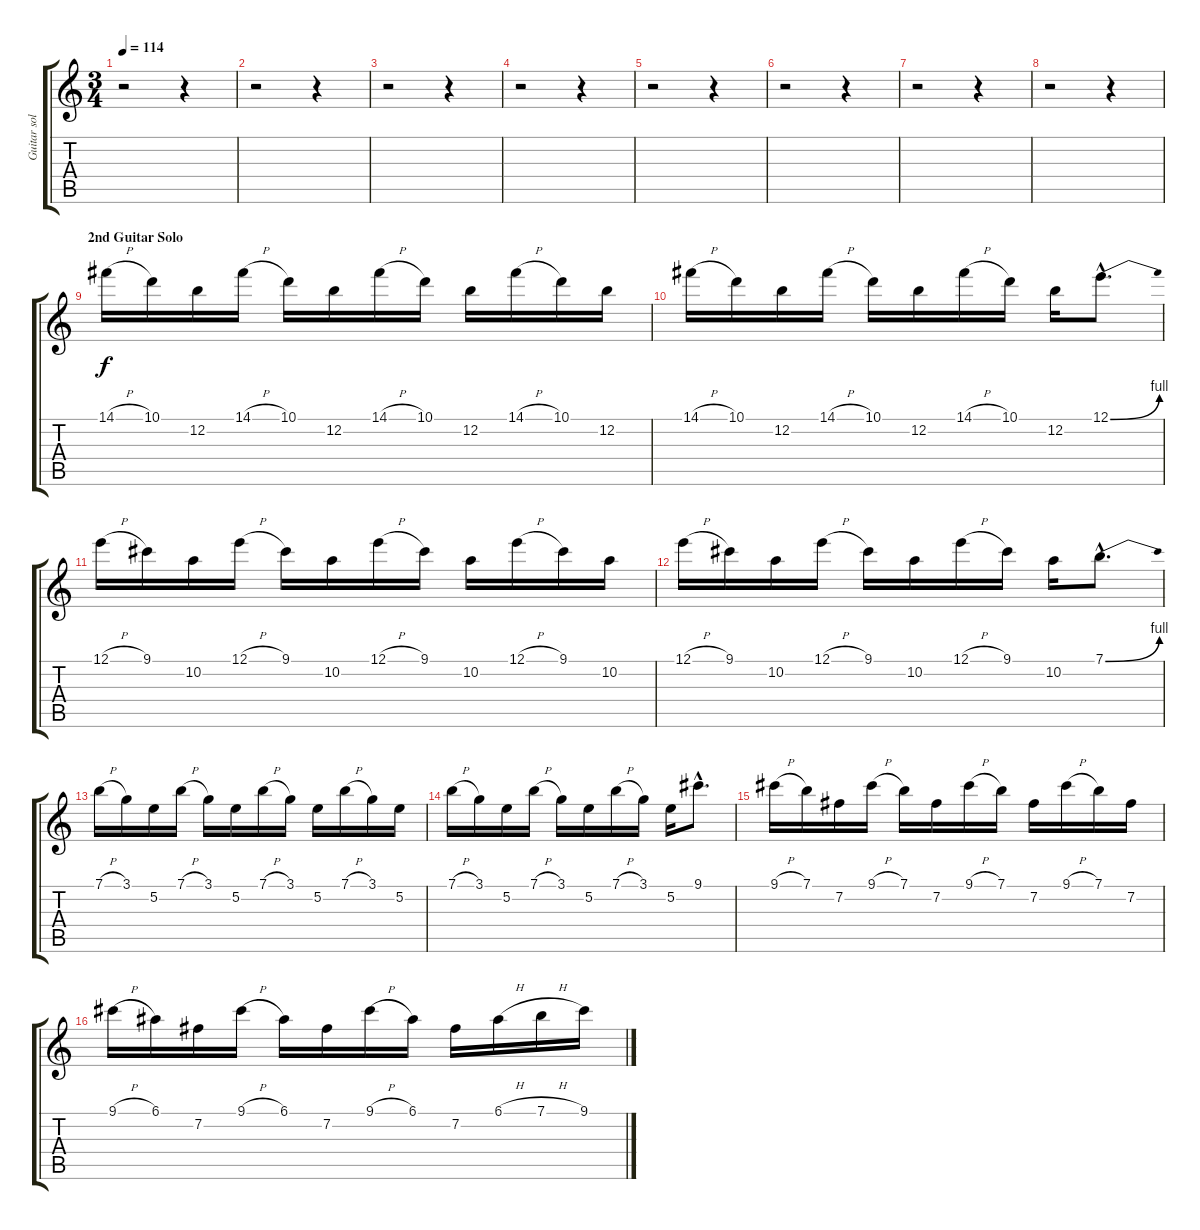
\track ("Guitar solo 2" "Guitar sol") {instrument overdrivenguitar}
\staff {score tabs}
\tuning (E4 B3 G3 D3 A2 E2) {hide}
\ts (3 4)
\tempo 114
\clef g2
\ks c
r.2{dy f} r.4 |
r.2 r.4 |
r.2 r.4 |
r.2 r.4 |
r.2 r.4 |
r.2 r.4 |
r.2 r.4 |
r.2 r.4 |
\section ("" "2nd Guitar Solo")
14.1{h}.16 10.1.16 12.2.16 14.1{h}.16 10.1.16 12.2.16 14.1{h}.16 10.1.16 12.2.16 14.1{h}.16 10.1.16 12.2.16 |
14.1{h}.16 10.1.16 12.2.16 14.1{h}.16 10.1.16 12.2.16 14.1{h}.16 10.1.16 12.2.16 12.1{be (bend 0 0 60 4) hac}.8{d} |
12.1{h}.16 9.1.16 10.2.16 12.1{h}.16 9.1.16 10.2.16 12.1{h}.16 9.1.16 10.2.16 12.1{h}.16 9.1.16 10.2.16 |
12.1{h}.16 9.1.16 10.2.16 12.1{h}.16 9.1.16 10.2.16 12.1{h}.16 9.1.16 10.2.16 7.1{be (bend 0 0 60 4) hac}.8{d} |
7.1{h}.16 3.1.16 5.2.16 7.1{h}.16 3.1.16 5.2.16 7.1{h}.16 3.1.16 5.2.16 7.1{h}.16 3.1.16 5.2.16 |
7.1{h}.16 3.1.16 5.2.16 7.1{h}.16 3.1.16 5.2.16 7.1{h}.16 3.1.16 5.2.16 9.1{hac}.8{d} |
9.1{h}.16 7.1.16 7.2.16 9.1{h}.16 7.1.16 7.2.16 9.1{h}.16 7.1.16 7.2.16 9.1{h}.16 7.1.16 7.2.16 |
9.1{h}.16 6.1.16 7.2.16 9.1{h}.16 6.1.16 7.2.16 9.1{h}.16 6.1.16 7.2.16 6.1{h}.16 7.1{h}.16 9.1.16
